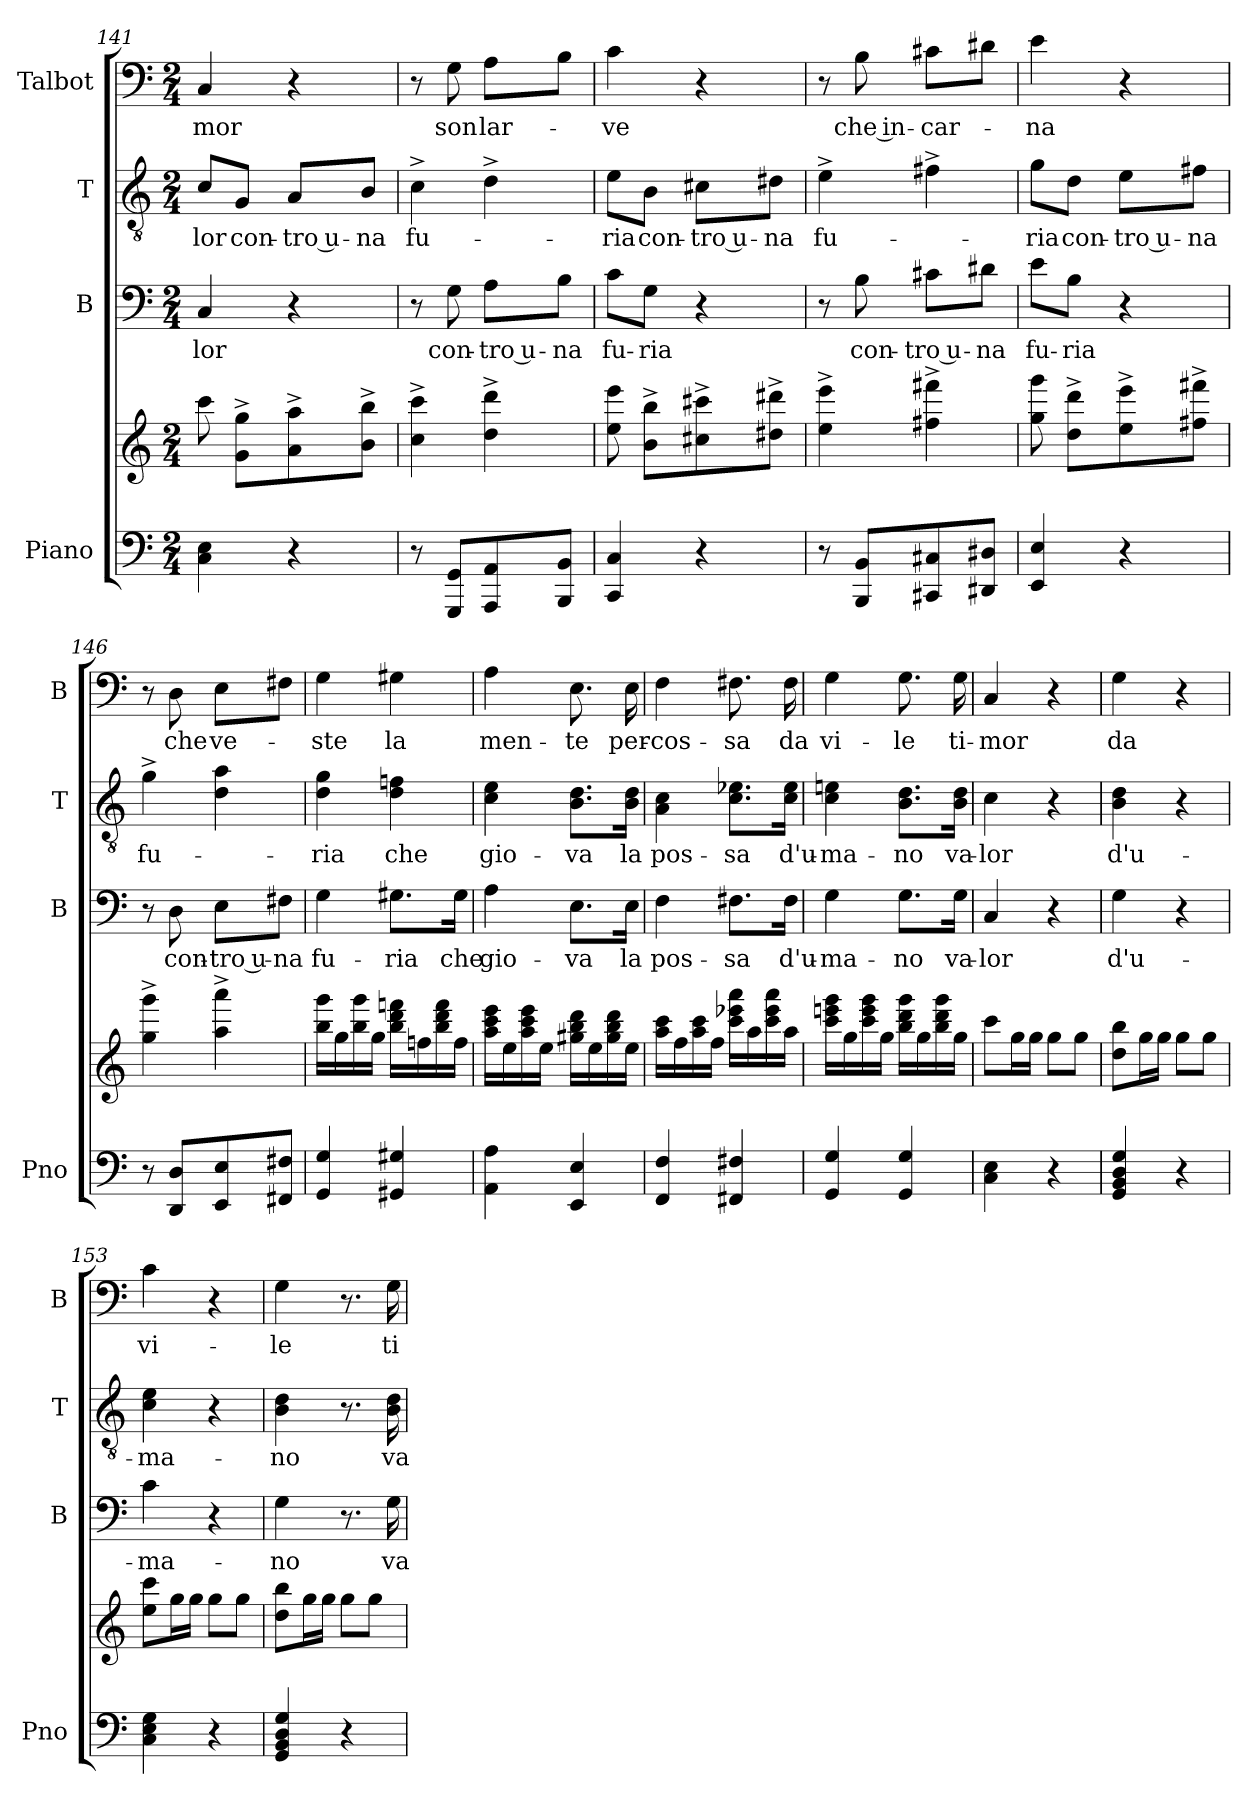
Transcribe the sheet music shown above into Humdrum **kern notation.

**kern	**kern	**kern	**text	**kern	**text	**kern	**text
*part4	*part4	*part3	*part3	*part2	*part2	*part1	*part1
*staff5	*staff4	*staff3	*staff3	*staff2	*staff2	*staff1	*staff1
*I"Piano	*	*I"B	*	*I"T	*	*I"Talbot	*
*I'Pno	*	*I'B	*	*I'T	*	*I'B	*
*clefF4	*clefG2	*clefF4	*	*clefGv2	*	*clefF4	*
*k[]	*k[]	*k[]	*	*k[]	*	*k[]	*
*M2/4	*M2/4	*M2/4	*	*M2/4	*	*M2/4	*
=141	=141	=141	=141	=141	=141	=141	=141
!	!	!	!LO:LY:b	!	!LO:LY:b	!	!LO:LY:b
4C\ 4E\	8ccc\	4C/	-lor	8c/L	-lor	4C/	-mor
!	!	!	!	!	!LO:LY:b	!	!
.	8g\^ 8gg\^L	.	.	8G/J	con-	.	.
!	!	!	!	!	!LO:LY:b	!	!
4r	8a\^ 8aa\^	4r	.	8A/L	-tro u-	4r	.
!	!	!	!	!	!LO:LY:b	!	!
.	8b\^ 8bb\^J	.	.	8B/J	-na	.	.
!!LO:LB:g=z
=142	=142	=142	=142	=142	=142	=142	=142
!	!	!	!	!	!LO:LY:b	!	!
8r	4cc\^ 4ccc\^	8r	.	4c^\	fu-	8r	.
!	!	!	!LO:LY:b	!	!	!	!LO:LY:b
8GGG/ 8GG/L	.	8G\	con-	.	.	8G\	son
!	!	!	!LO:LY:b	!	!	!	!LO:LY:b
8AAA/ 8AA/	4dd\^ 4ddd\^	8A\L	-tro u-	4d^\	.	8A\L	lar-
!	!	!	!LO:LY:b	!	!	!	!
8BBB/ 8BB/J	.	8B\J	-na	.	.	8B\J	.
=143	=143	=143	=143	=143	=143	=143	=143
!	!	!	!LO:LY:b	!	!LO:LY:b	!	!LO:LY:b
4CC/ 4C/	8ee\ 8eee\	8c\L	fu-	8e\L	-ria	4c\	-ve
!	!	!	!LO:LY:b	!	!LO:LY:b	!	!
.	8b\^ 8bb\^L	8G\J	-ria	8B\J	con-	.	.
!	!	!	!	!	!LO:LY:b	!	!
4r	8cc#X\^ 8ccc#X\^	4r	.	8c#X\L	-tro u-	4r	.
!	!	!	!	!	!LO:LY:b	!	!
.	8dd#X\^ 8ddd#X\^J	.	.	8d#X\J	-na	.	.
=144	=144	=144	=144	=144	=144	=144	=144
!	!	!	!	!	!LO:LY:b	!	!
8r	4ee\^ 4eee\^	8r	.	4e^\	fu-	8r	.
!	!	!	!LO:LY:b	!	!	!	!LO:LY:b
8BBB/ 8BB/L	.	8B\	con-	.	.	8B\	che in-
!	!	!	!LO:LY:b	!	!	!	!LO:LY:b
8CC#X/ 8C#X/	4ff#X\^ 4fff#X\^	8c#X\L	-tro u-	4f#X^\	.	8c#X\L	-car-
!	!	!	!LO:LY:b	!	!	!	!
8DD#X/ 8D#X/J	.	8d#X\J	-na	.	.	8d#X\J	.
=145	=145	=145	=145	=145	=145	=145	=145
!	!	!	!LO:LY:b	!	!LO:LY:b	!	!LO:LY:b
4EE/ 4E/	8gg\ 8ggg\	8e\L	fu-	8g\L	-ria	4e\	-na
!	!	!	!LO:LY:b	!	!LO:LY:b	!	!
.	8dd\^ 8ddd\^L	8B\J	-ria	8d\J	con-	.	.
!	!	!	!	!	!LO:LY:b	!	!
4r	8ee\^ 8eee\^	4r	.	8e\L	-tro u-	4r	.
!	!	!	!	!	!LO:LY:b	!	!
.	8ff#X\^ 8fff#X\^J	.	.	8f#X\J	-na	.	.
=146	=146	=146	=146	=146	=146	=146	=146
!	!	!	!	!	!LO:LY:b	!	!
8r	4gg\^ 4ggg\^	8r	.	4g^\	fu-	8r	.
!	!	!	!LO:LY:b	!	!	!	!LO:LY:b
8DD/ 8D/L	.	8D\	con-	.	.	8D\	che
!	!	!	!LO:LY:b	!	!	!	!LO:LY:b
8EE/ 8E/	4aa\^ 4aaa\^	8E\L	-tro u-	4d!\ 4a\	.	8E\L	ve-
!	!	!	!LO:LY:b	!	!	!	!
8FF#X/ 8F#X/J	.	8F#X\J	-na	.	.	8F#X\J	.
!!LO:PB:g=z
=147	=147	=147	=147	=147	=147	=147	=147
!	!	!	!LO:LY:b	!	!LO:LY:b	!	!LO:LY:b
4GG/ 4G/	16bb\ 16ggg\LL	4G\	fu-	4d!\ 4g\	-ria	4G\	-ste
.	16gg\	.	.	.	.	.	.
.	16bb\ 16ggg\	.	.	.	.	.	.
.	16gg\JJ	.	.	.	.	.	.
!	!	!	!LO:LY:b	!	!LO:LY:b	!	!LO:LY:b
4GG#X/ 4G#X/	16bb\ 16ddd\ 16fffn\LL	8.G#X\L	-ria	4d!\ 4fn\	che	4G#X\	la
.	16ffn\	.	.	.	.	.	.
.	16bb\ 16ddd\ 16fff\	.	.	.	.	.	.
!	!	!	!LO:LY:b	!	!	!	!
.	16ff\JJ	16G#\Jk	che	.	.	.	.
=148	=148	=148	=148	=148	=148	=148	=148
!	!	!	!LO:LY:b	!	!LO:LY:b	!	!LO:LY:b
4AA\ 4A\	16aa\ 16ccc\ 16eee\LL	4A\	gio-	4c!\ 4e\	gio-	4A\	men-
.	16ee\	.	.	.	.	.	.
.	16aa\ 16ccc\ 16eee\	.	.	.	.	.	.
.	16ee\JJ	.	.	.	.	.	.
!	!	!	!LO:LY:b	!	!LO:LY:b	!	!LO:LY:b
4EE/ 4E/	16gg#X\ 16bb\ 16ddd\LL	8.E\L	-va	8.B!\ 8.d\L	-va	8.E\	-te
.	16ee\	.	.	.	.	.	.
.	16gg#\ 16bb\ 16ddd\	.	.	.	.	.	.
!	!	!	!LO:LY:b	!	!LO:LY:b	!	!LO:LY:b
.	16ee\JJ	16E\Jk	la	16B!\ 16d\Jk	la	16E\	per-
=149	=149	=149	=149	=149	=149	=149	=149
!	!	!	!LO:LY:b	!	!LO:LY:b	!	!LO:LY:b
4FF/ 4F/	16aa\ 16ccc\LL	4F\	pos-	4A!\ 4c\	pos-	4F\	-cos-
.	16ff\	.	.	.	.	.	.
.	16aa\ 16ccc\	.	.	.	.	.	.
.	16ff\JJ	.	.	.	.	.	.
!	!	!	!LO:LY:b	!	!LO:LY:b	!	!LO:LY:b
4FF#X/ 4F#X/	16ccc\ 16eee-X\ 16aaa\LL	8.F#X\L	-sa	8.c!\ 8.e-X\L	-sa	8.F#X\	-sa
.	16aa\	.	.	.	.	.	.
.	16ccc\ 16eee-\ 16aaa\	.	.	.	.	.	.
!	!	!	!LO:LY:b	!	!LO:LY:b	!	!LO:LY:b
.	16aa\JJ	16F#\Jk	d'u-	16c!\ 16e-\Jk	d'u-	16F#\	da
=150	=150	=150	=150	=150	=150	=150	=150
!	!	!	!LO:LY:b	!	!LO:LY:b	!	!LO:LY:b
4GG/ 4G/	16ccc\ 16eeen\ 16ggg\LL	4G\	-ma-	4c!\ 4en\	-ma-	4G\	vi-
.	16gg\	.	.	.	.	.	.
.	16ccc\ 16eee\ 16ggg\	.	.	.	.	.	.
.	16gg\JJ	.	.	.	.	.	.
!	!	!	!LO:LY:b	!	!LO:LY:b	!	!LO:LY:b
4GG/ 4G/	16bb\ 16ddd\ 16ggg\LL	8.G\L	-no	8.B!\ 8.d\L	-no	8.G\	-le
.	16gg\	.	.	.	.	.	.
.	16bb\ 16ddd\ 16ggg\	.	.	.	.	.	.
!	!	!	!LO:LY:b	!	!LO:LY:b	!	!LO:LY:b
.	16gg\JJ	16G\Jk	va-	16B!\ 16d\Jk	va-	16G\	ti-
=151	=151	=151	=151	=151	=151	=151	=151
!	!	!	!LO:LY:b	!	!LO:LY:b	!	!LO:LY:b
4C\ 4E\	8ccc\L	4C/	-lor	4c\	-lor	4C/	-mor
.	16gg\L	.	.	.	.	.	.
.	16gg\JJ	.	.	.	.	.	.
4r	8gg\L	4r	.	4r	.	4r	.
.	8gg\J	.	.	.	.	.	.
=152	=152	=152	=152	=152	=152	=152	=152
!	!	!	!LO:LY:b	!	!LO:LY:b	!	!LO:LY:b
4GG/ 4BB/ 4D/ 4G/	8dd\ 8bb\L	4G\	d'u-	4B!\ 4d\	d'u-	4G\	da
.	16gg\L	.	.	.	.	.	.
.	16gg\JJ	.	.	.	.	.	.
4r	8gg\L	4r	.	4r	.	4r	.
.	8gg\J	.	.	.	.	.	.
!!LO:LB:g=z
=153	=153	=153	=153	=153	=153	=153	=153
!	!	!	!LO:LY:b	!	!LO:LY:b	!	!LO:LY:b
4C\ 4E\ 4G\	8ee\ 8ccc\L	4c\	-ma-	4c!\ 4e\	-ma-	4c\	vi-
.	16gg\L	.	.	.	.	.	.
.	16gg\JJ	.	.	.	.	.	.
4r	8gg\L	4r	.	4r	.	4r	.
.	8gg\J	.	.	.	.	.	.
=154	=154	=154	=154	=154	=154	=154	=154
!	!	!	!LO:LY:b	!	!LO:LY:b	!	!LO:LY:b
4GG/ 4BB/ 4D/ 4G/	8dd\ 8bb\L	4G\	-no	4B!\ 4d\	-no	4G\	-le
.	16gg\L	.	.	.	.	.	.
.	16gg\JJ	.	.	.	.	.	.
4r	8gg\L	8.r	.	8.r	.	8.r	.
.	8gg\J	.	.	.	.	.	.
!	!	!	!LO:LY:b	!	!LO:LY:b	!	!LO:LY:b
.	.	16G\	va-	16B!\ 16d\	va-	16G\	ti-
=	=	=	=	=	=	=	=
*-	*-	*-	*-	*-	*-	*-	*-
